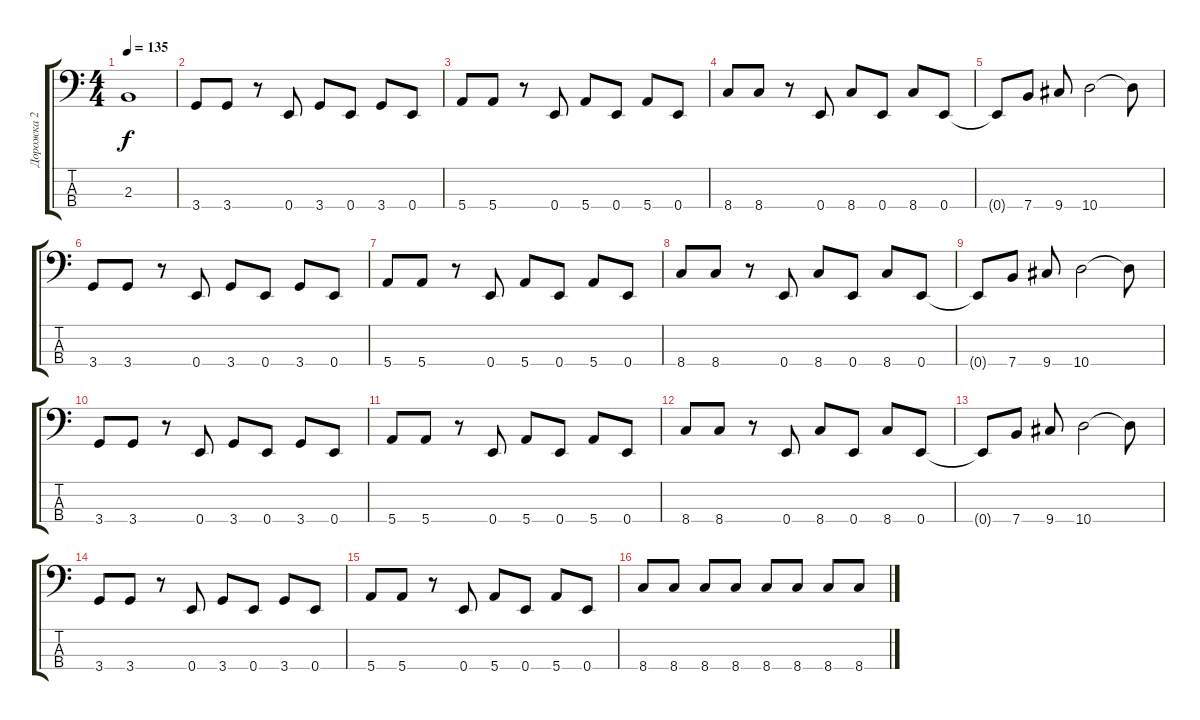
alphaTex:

\track ("Дорожка 2" "Дорожка 2") {instrument electricbasspick}
\staff {score tabs}
\tuning (G2 D2 A1 E1) {hide}
\ts (4 4)
\tempo 135
\clef f4
\ks c
2.3.1{dy f} |
3.4.8 3.4.8 r.8 0.4.8 3.4.8 0.4.8 3.4.8 0.4.8 |
5.4.8 5.4.8 r.8 0.4.8 5.4.8 0.4.8 5.4.8 0.4.8 |
8.4.8 8.4.8 r.8 0.4.8 8.4.8 0.4.8 8.4.8 0.4.8 |
0.4{t}.8 7.4.8 9.4.8 10.4.2 10.4{t}.8 |
3.4.8 3.4.8 r.8 0.4.8 3.4.8 0.4.8 3.4.8 0.4.8 |
5.4.8 5.4.8 r.8 0.4.8 5.4.8 0.4.8 5.4.8 0.4.8 |
8.4.8 8.4.8 r.8 0.4.8 8.4.8 0.4.8 8.4.8 0.4.8 |
0.4{t}.8 7.4.8 9.4.8 10.4.2 10.4{t}.8 |
3.4.8 3.4.8 r.8 0.4.8 3.4.8 0.4.8 3.4.8 0.4.8 |
5.4.8 5.4.8 r.8 0.4.8 5.4.8 0.4.8 5.4.8 0.4.8 |
8.4.8 8.4.8 r.8 0.4.8 8.4.8 0.4.8 8.4.8 0.4.8 |
0.4{t}.8 7.4.8 9.4.8 10.4.2 10.4{t}.8 |
3.4.8 3.4.8 r.8 0.4.8 3.4.8 0.4.8 3.4.8 0.4.8 |
5.4.8 5.4.8 r.8 0.4.8 5.4.8 0.4.8 5.4.8 0.4.8 |
8.4.8 8.4.8 8.4.8 8.4.8 8.4.8 8.4.8 8.4.8 8.4.8
